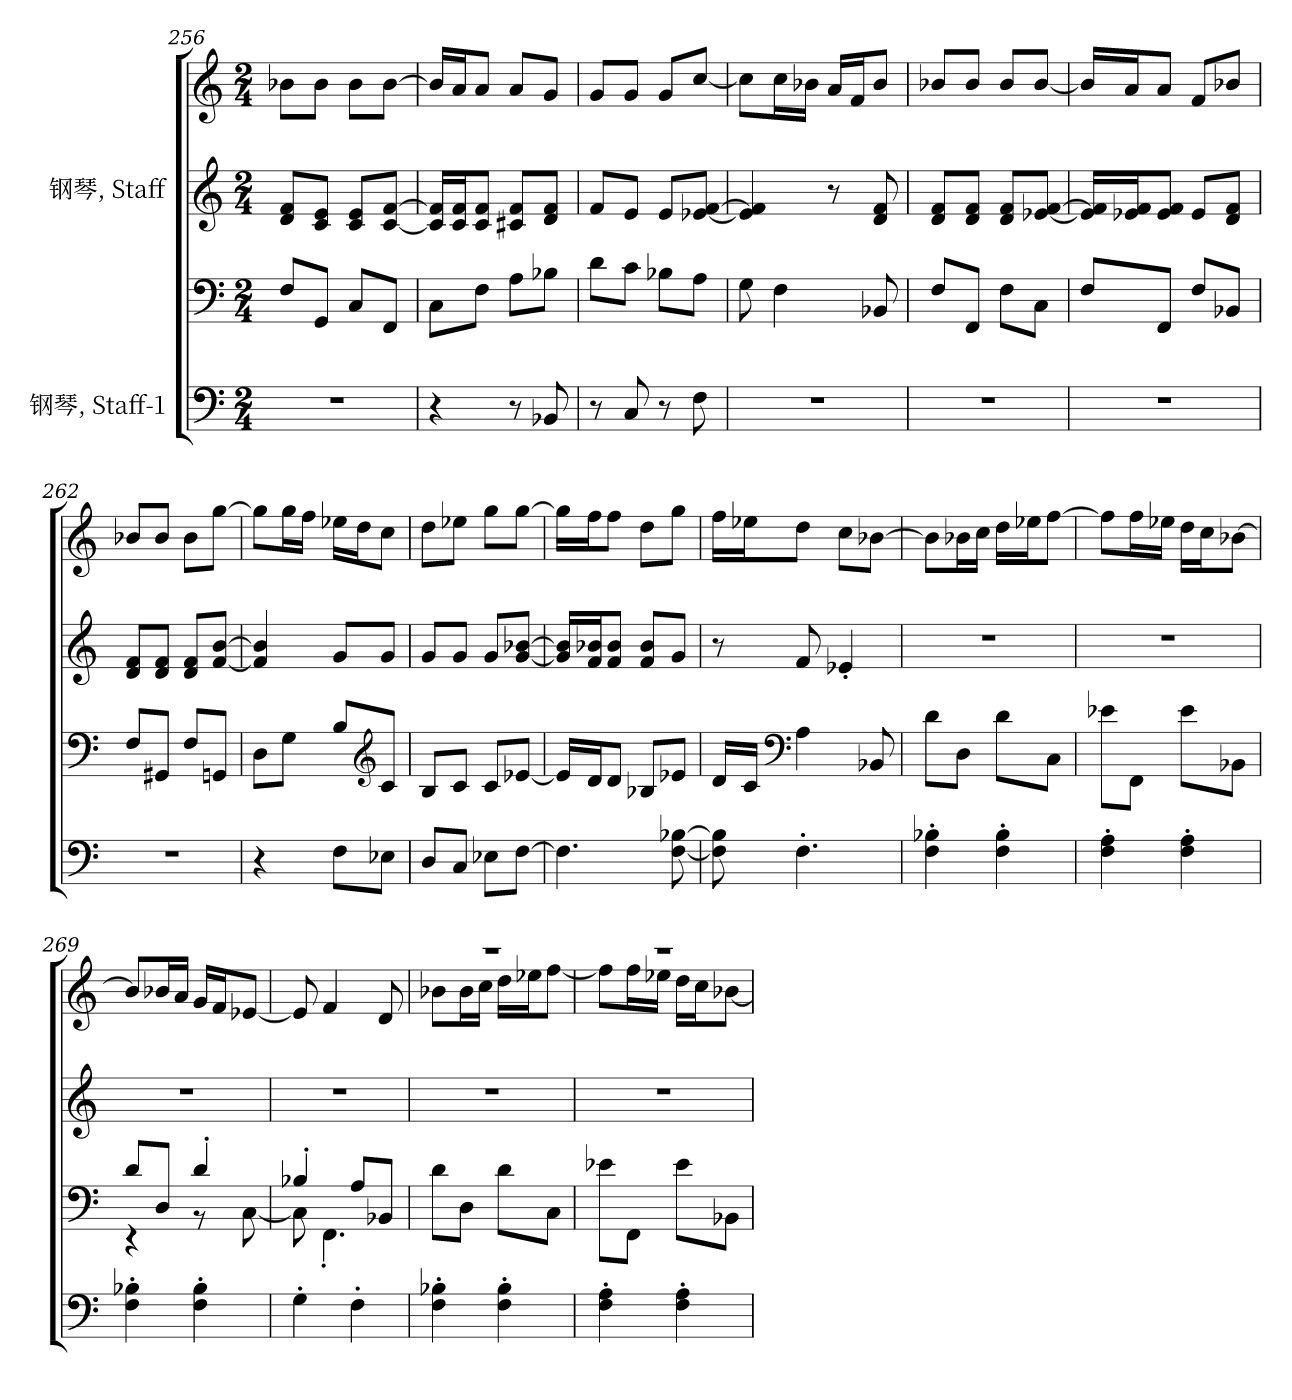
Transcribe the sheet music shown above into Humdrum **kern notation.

**kern	**kern	**kern	**kern
*part2	*part2	*part1	*part1
*staff4	*staff3	*staff2	*staff1
*I"钢琴, Staff-1	*	*I"钢琴, Staff	*
*clefF4	*clefF4	*clefG2	*clefG2
*k[]	*k[]	*k[]	*k[]
*M2/4	*M2/4	*M2/4	*M2/4
=256	=256	=256	=256
2r	8F/L	8d/ 8f/L	8b-X\L
.	8GG/J	8c/ 8e/J	8b-\J
.	8C/L	8c/ 8e/L	8b-\L
.	8FF/J	[8c/ [8f/J	[8b-\J
=257	=257	=257	=257
4r	8C\L	16c/] 16f/]LL	16b-/LL]
.	.	16c/ 16f/J	16a/J
.	8F\J	8c/ 8f/J	8a/J
8r	8A\L	8c#X/ 8f/L	8a/L
8BB-X/	8B-X\J	8d/ 8f/J	8g/J
!!LO:LB:g=z
=258	=258	=258	=258
8r	8d\L	8f/L	8g/L
8C/	8c\J	8e/J	8g/J
8r	8B-X\L	8e/L	8g/L
8F\	8A\J	[8e-X/ [8f/J	[8cc/J
=259	=259	=259	=259
2r	8G\	4e-/] 4f/]	8cc\L]
.	4F\	.	16cc\L
.	.	.	16b-X\JJ
.	.	8r	16a/LL
.	.	.	16f/J
.	8BB-X/	8d/ 8f/	8b-/J
=260	=260	=260	=260
2r	8F/L	8d/ 8f/L	8b-X/L
.	8FF/J	8d/ 8f/J	8b-/J
.	8F\L	8d/ 8f/L	8b-/L
.	8C\J	[8e-X/ [8f/J	[8b-/J
=261	=261	=261	=261
2r	8F/L	16e-/] 16f/]LL	16b-/LL]
.	.	16e-X/ 16f/J	16a/J
.	8FF/J	8e-/ 8f/J	8a/J
.	8F/L	8e-/L	8f/L
.	8BB-X/J	8d/ 8f/J	8b-X/J
=262	=262	=262	=262
2r	8F/L	8d/ 8f/L	8b-X/L
.	8GG#X/J	8d/ 8f/J	8b-/J
.	8F/L	8d/ 8f/L	8b-\L
.	8GGn/J	[8f/ [8b/J	[8gg\J
!!LO:PB:g=z
=263	=263	=263	=263
4r	8D\L	4f/] 4b/]	8gg\L]
.	8G\J	.	16gg\L
.	.	.	16ff\JJ
8F\L	8B/L	8g/L	16ee-X\LL
.	.	.	16dd\J
*	*clefG2	*	*
8E-X\J	8c/J	8g/J	8cc\J
=264	=264	=264	=264
8D/L	8B/L	8g/L	8dd\L
8C/J	8c/J	8g/J	8ee-X\J
8E-X\L	8c/L	8g/L	8gg\L
[8F\J	[8e-X/J	[8g/ [8b-X/J	[8gg\J
=265	=265	=265	=265
4.F\]	16e-/LL]	16g/] 16b-/]LL	16gg\LL]
.	16d/J	16f/ 16b-X/J	16ff\J
.	8d/J	8f/ 8b-/J	8ff\J
.	8B-X/L	8f/ 8b-/L	8dd\L
[8F\ [8B-X\	8e-X/J	8g/J	8gg\J
=266	=266	=266	=266
8F\] 8B-\]	16d/LL	8r	16ff\LL
.	16c/JJ	.	16ee-X\J
*	*clefF4	*	*
4.F'\	4A\	8f/	8dd\J
.	.	4e-X'/	8cc\L
.	8BB-X/	.	[8b-X\J
=267	=267	=267	=267
4F\' 4B-X\'	8d\L	2r	8b-\L]
.	8D\J	.	16b-X\L
.	.	.	16cc\JJ
4F\' 4B-\'	8d\L	.	16dd\LL
.	.	.	16ee-X\J
.	8C\J	.	[8ff\J
!!LO:LB:g=z
=268	=268	=268	=268
4F\' 4A\'	8e-X\L	2r	8ff\L]
.	8FF\J	.	16ff\L
.	.	.	16ee-X\JJ
4F\' 4A\'	8e-\L	.	16dd\LL
.	.	.	16cc\J
.	8BB-X\J	.	[8b-X\J
=269	=269	=269	=269
*	*^	*	*
4F\' 4B-X\'	8d/L	4r	2r	8b-/L]
.	8D/J	.	.	16b-X/L
.	.	.	.	16a/JJ
4F\' 4B-\'	4d'/	8r	.	16g/LL
.	.	.	.	16f/J
.	.	[8C\	.	[8e-X/J
=270	=270	=270	=270	=270
4G'\	4B-X'/	8C\]	2r	8e-/]
.	.	4.FF'\	.	4f/
4F'\	8A/L	.	.	.
.	8BB-X/J	.	.	8d/
*	*v	*v	*	*
=271	=271	=271	=271
*	*	*	*^
4F\' 4B-X\'	8d\L	2r	2r	8b-X\L
.	8D\J	.	.	16b-\L
.	.	.	.	16cc\JJ
4F\' 4B-\'	8d\L	.	.	16dd\LL
.	.	.	.	16ee-X\J
.	8C\J	.	.	[8ff\J
=272	=272	=272	=272	=272
4F\' 4A\'	8e-X\L	2r	2r	8ff\L]
.	8FF\J	.	.	16ff\L
.	.	.	.	16ee-X\JJ
4F\' 4A\'	8e-\L	.	.	16dd\LL
.	.	.	.	16cc\J
.	8BB-X\J	.	.	[8b-X\J
*	*	*	*v	*v
=	=	=	=
*-	*-	*-	*-
